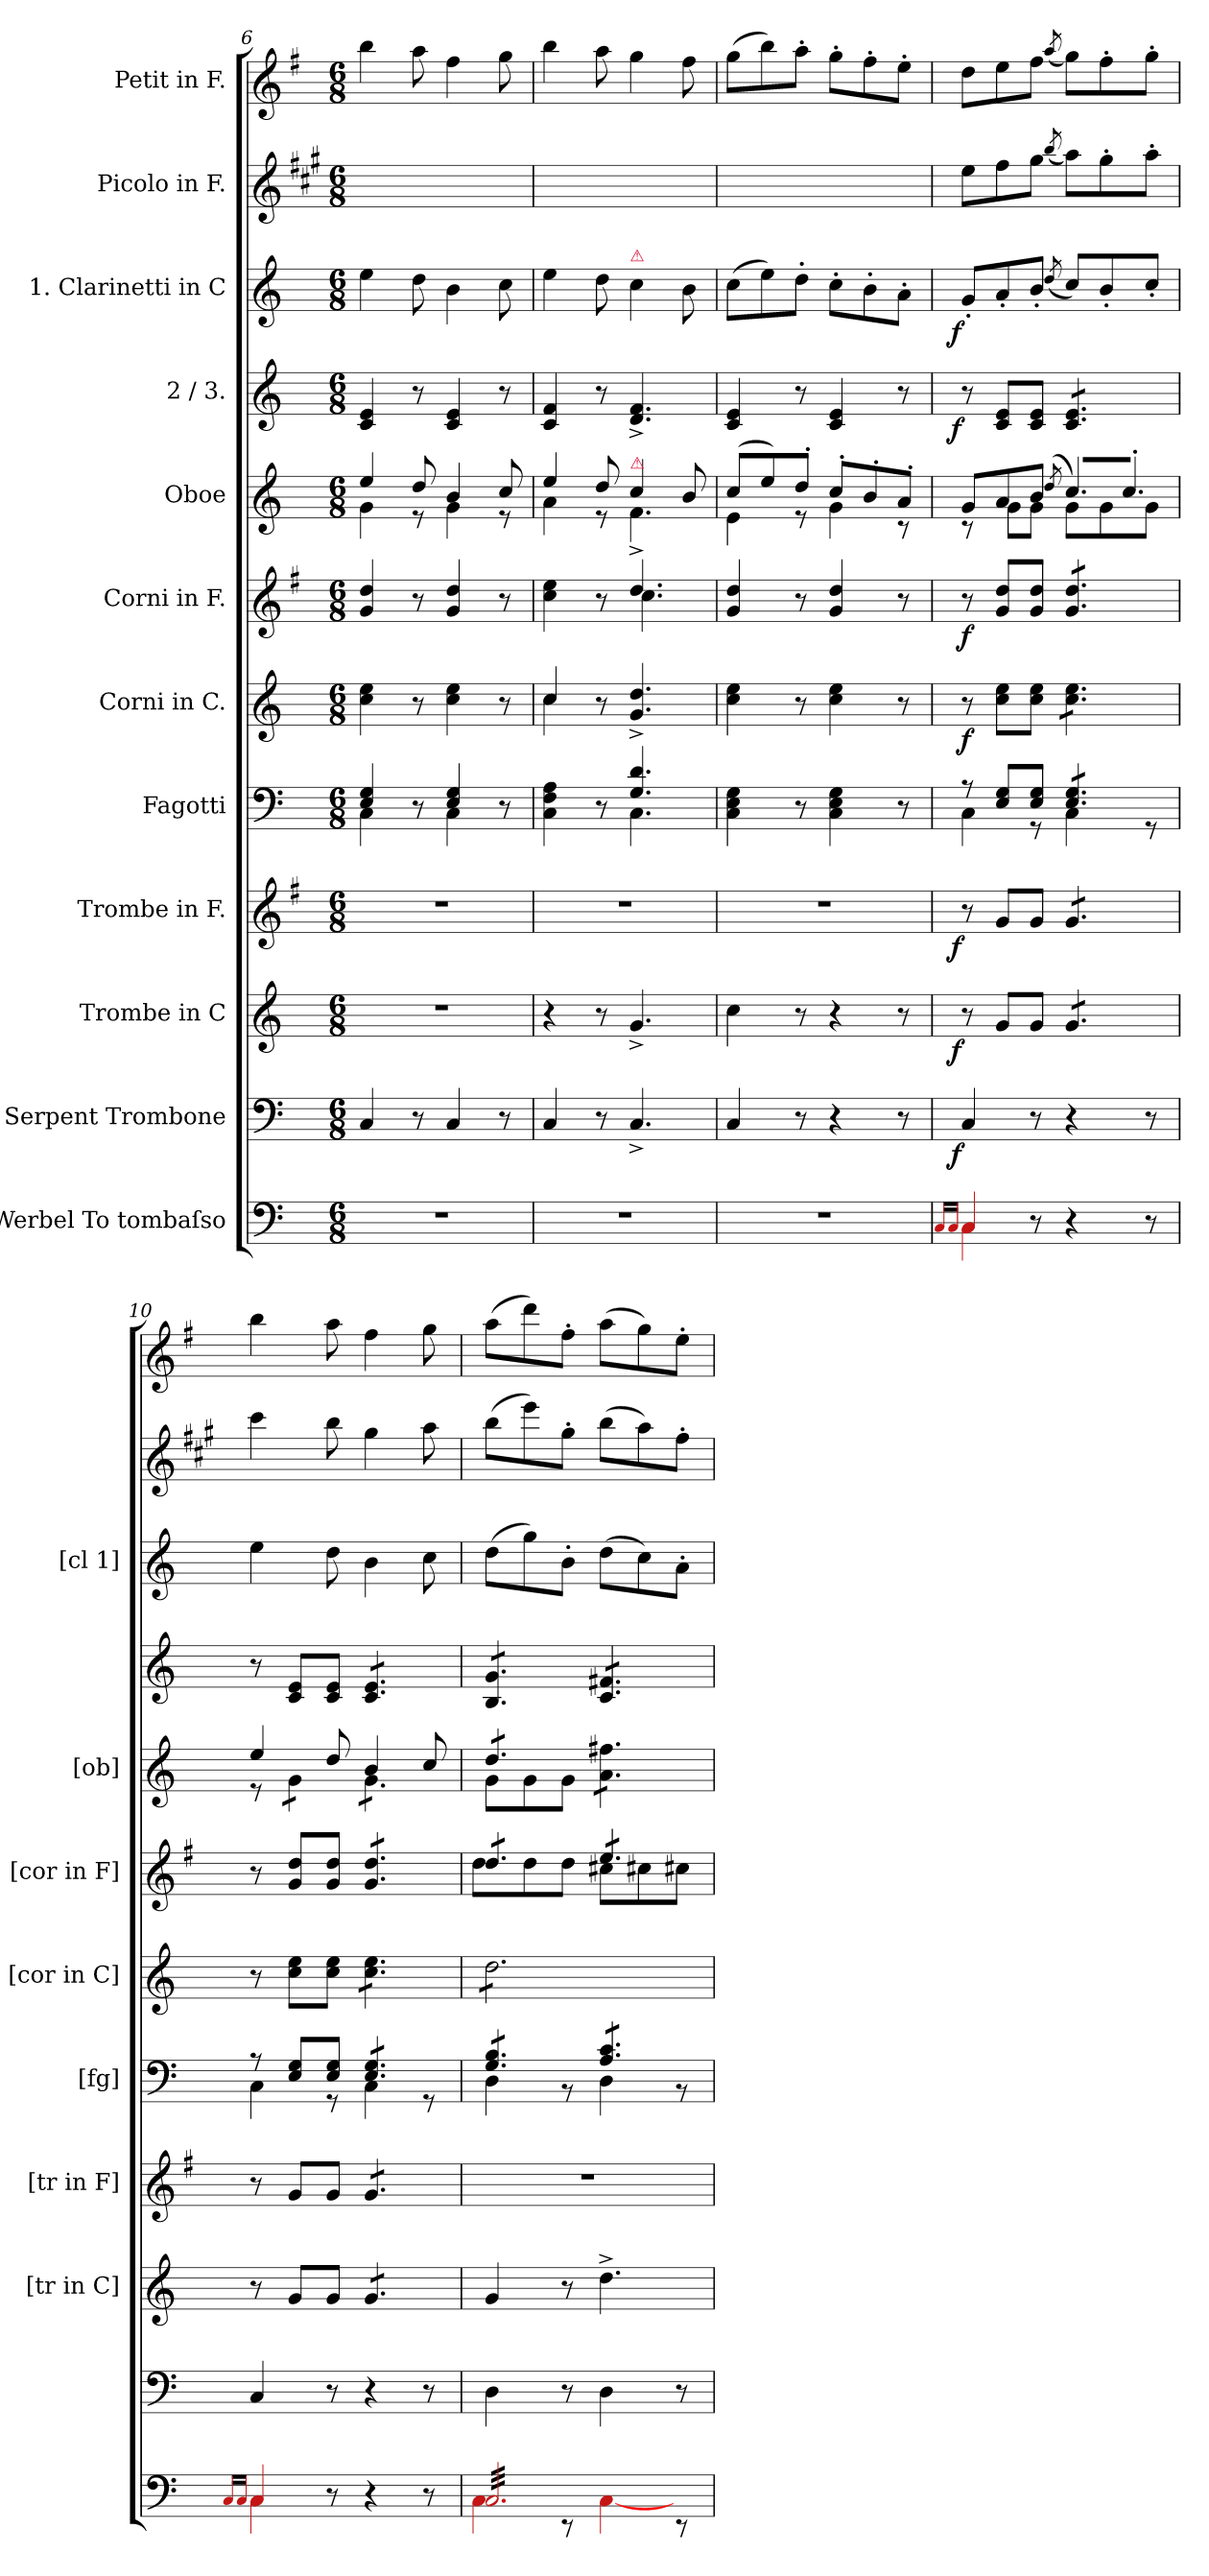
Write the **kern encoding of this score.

**kern	**kern	**dynam	**kern	**dynam	**kern	**dynam	**kern	**kern	**dynam	**kern	**dynam	**kern	**kern	**dynam	**kern	**dynam	**kern	**kern
*part12	*part11	*part11	*part10	*part10	*part9	*part9	*part8	*part7	*part7	*part6	*part6	*part5	*part4	*part4	*part3	*part3	*part2	*part1
*staff12	*staff11	*staff11	*staff10	*staff10	*staff9	*staff9	*staff8	*staff7	*staff7	*staff6	*staff6	*staff5	*staff4	*staff4	*staff3	*staff3	*staff2	*staff1
*I"Werbel To tombaſso	*I"Serpent Trombone	*	*I"Trombe in C	*	*I"Trombe in F.	*	*I"Fagotti	*I"Corni in C.	*	*I"Corni in F.	*	*I"Oboe	*I"2 / 3.	*	*I"1. Clarinetti in C	*	*I"Picolo in F.	*I"Petit in F.
*	*	*	*I'[tr in C]	*	*I'[tr in F]	*	*I'[fg]	*I'[cor in C]	*	*I'[cor in F]	*	*I'[ob]	*	*	*I'[cl 1]	*	*	*
*clefF4	*clefF4	*	*clefG2	*	*clefG2	*	*clefF4	*clefG2	*	*clefG2	*	*clefG2	*clefG2	*	*clefG2	*	*clefG2	*clefG2
*	*	*	*	*	*ITrd-3c-5	*	*	*	*	*ITrd4c7	*	*	*	*	*	*	*ITrd-2c-3	*ITrd-3c-5
*k[]	*k[]	*	*k[]	*	*k[]	*	*k[]	*k[]	*	*k[]	*	*k[]	*k[]	*	*k[]	*	*k[]	*k[]
*M6/8	*M6/8	*	*M6/8	*	*M6/8	*	*M6/8	*M6/8	*	*M6/8	*	*M6/8	*M6/8	*	*M6/8	*	*M6/8	*M6/8
=6	=6	=6	=6	=6	=6	=6	=6	=6	=6	=6	=6	=6	=6	=6	=6	=6	=6	=6
*	*	*	*	*	*	*	*^	*	*	*	*	*^	*	*	*	*	*	*
2.r	4C/	.	2.r	.	2.r	.	4E/ 4G/	4C\	4cc\ 4ee\	.	4c/ 4g/	.	4ee/	4g\	4c/ 4e/	.	4ee\	.	2.ryy	4eee\
.	8r	.	.	.	.	.	8r	8ryy	8r	.	8r	.	8dd/	8r	8r	.	8dd\	.	.	8ddd\
.	4C/	.	.	.	.	.	4E/ 4G/	4C\	4cc\ 4ee\	.	4c/ 4g/	.	4b/	4g\	4c/ 4e/	.	4b\	.	.	4bb\
.	8r	.	.	.	.	.	8r	8ryy	8r	.	8r	.	8cc/	8r	8r	.	8cc\	.	.	8ccc\
=7	=7	=7	=7	=7	=7	=7	=7	=7	=7	=7	=7	=7	=7	=7	=7	=7	=7	=7	=7	=7
*	*	*	*	*	*	*	*	*	*^	*	*^	*	*	*	*	*	*	*	*	*
2.r	4C/	.	4r	.	2.r	.	4C\ 4F\ 4A\	4.ryy	4cc/	4cc\	.	4f\ 4a\	4.ryy	.	4ee/	4a\	4c/ 4f/	.	4ee\	.	2.ryy	4eee\
.	8r	.	8r	.	.	.	8r	.	8r	8ryy	.	8r	.	.	8dd/	8r	8r	.	8dd\	.	.	8ddd\
!	!	!	!	!	!	!	!	!	!	!	!	!	!	!	!	!	!	!	!LO:TX:a:color=crimson:t=⚠	!	!	!
!	!	!	!	!	!	!	!	!	!	!	!	!	!	!	!LO:TX:a:color=crimson:t=⚠	!	!	!	!	!	!	!
.	4.C^/	.	4.g^/	.	.	.	4.G/ 4.d/	4.C\	4.g^/ 4.dd^/	4.ryy	.	4.g^/	4.f\	.	4cc/	4.f\	4.d^>/ 4.f^>/	.	4cc\	.	.	4ccc\
.	.	.	.	.	.	.	.	.	.	.	.	.	.	.	8b/	.	.	.	8b\	.	.	8bb\
*	*	*	*	*	*	*	*v	*v	*	*	*	*v	*v	*	*	*	*	*	*	*	*	*
*	*	*	*	*	*	*	*	*v	*v	*	*	*	*	*	*	*	*	*	*	*
=8	=8	=8	=8	=8	=8	=8	=8	=8	=8	=8	=8	=8	=8	=8	=8	=8	=8	=8	=8
2.r	4C/	.	4cc\	.	2.r	.	4C\ 4E\ 4G\	4cc\ 4ee\	.	4c/ 4g/	.	(8cc/L	4e\	4c/ 4e/	.	(8cc\L	.	2.ryy	(8ccc\L
.	.	.	.	.	.	.	.	.	.	.	.	8ee/)	.	.	.	8ee\)	.	.	8eee\)
.	8r	.	8r	.	.	.	8r	8r	.	8r	.	8dd'/J	8r	8r	.	8dd'\J	.	.	8ddd'\J
.	4r	.	4r	.	.	.	4C\ 4E\ 4G\	4cc\ 4ee\	.	4c/ 4g/	.	8cc'</L	4g\	4c/ 4e/	.	8cc'\L	.	.	8ccc'\L
.	.	.	.	.	.	.	.	.	.	.	.	8b'</	.	.	.	8b'\	.	.	8bb'\
.	8r	.	8r	.	.	.	8r	8r	.	8r	.	8a'</J	8rc	8r	.	8a'\J	.	.	8aa'\J
=9	=9	=9	=9	=9	=9	=9	=9	=9	=9	=9	=9	=9	=9	=9	=9	=9	=9	=9	=9
16qqRa/LL	.	.	.	.	.	.	.	.	.	.	.	.	.	.	.	.	.	.	.
16qqRa/JJ	.	.	.	.	.	.	.	.	.	.	.	.	.	.	.	.	.	.	.
*^	*	*	*	*	*	*	*^	*	*	*	*	*	*	*	*	*	*	*	*
!	!	!	!LO:DY:rj	!	!LO:DY:rj	!	!LO:DY:rj	!	!	!	!	!	!	!	!	!	!LO:DY:rj	!	!LO:DY:rj	!	!
4Ra/	4Ra\	4C/	f	8r	f	8r	f	8r	4C\	8r	f	8r	f	8g/L	8r	8r	f	8g'/L	f	8gg\L	8gg\L
.	.	.	.	8g/L	.	8cc/L	.	8E/ 8G/L	.	8cc\ 8ee\L	.	8c/ 8g/L	.	8a/	8g\L	8c/ 8e/L	.	8a'/	.	8aa\	8aa\
8r	8ryy	8r	.	8g/J	.	8cc/J	.	8E/ 8G/J	8r	8cc\ 8ee\J	.	8c/ 8g/J	.	8b/J	8g\J	8c/ 8e/J	.	8b'/J	.	8bb\J	8bb\J
.	.	.	.	.	.	.	.	.	.	.	.	.	.	(8qdd/	.	.	.	(8qdd/	.	(8qddd/	(8qddd/
!	!	!	!	!	!	!LO:TX:a:color=crimson:t=⚠	!	!	!	!	!	!	!	!	!	!	!	!	!	!	!
*	*	*	*	*tremolo	*	*	*	*	*	*	*	*	*	*	*	*	*	*	*	*	*
*	*	*	*	*	*	*tremolo	*	*	*	*	*	*	*	*	*	*	*	*	*	*	*
*	*	*	*	*	*	*	*	*tremolo	*	*	*	*	*	*	*	*	*	*	*	*	*
*	*	*	*	*	*	*	*	*	*	*tremolo	*	*	*	*	*	*	*	*	*	*	*
*	*	*	*	*	*	*	*	*	*	*	*	*tremolo	*	*	*	*	*	*	*	*	*
*	*	*	*	*	*	*	*	*	*	*	*	*	*	*tremolo	*	*	*	*	*	*	*
*	*	*	*	*	*	*	*	*	*	*	*	*	*	*	*	*tremolo	*	*	*	*	*
4r	4ryy	4r	.	8g/L	.	8cc/L	.	8E/ 8G/L	4C\	8cc\ 8ee\L	.	8c/ 8g/L	.	8cc/L)	8g\L	8c/ 8e/L	.	8cc/L)	.	8ccc\L)	8ccc\L)
.	.	.	.	8g/	.	8cc/	.	8E/ 8G/	.	8cc\ 8ee\	.	8c/ 8g/	.	8b/	8g\	8c/ 8e/	.	8b'/	.	8bb'\	8bb'\
8r	8ryy	8r	.	8g/J	.	8cc/J	.	8E/ 8G/J	8r	8cc\ 8ee\J	.	8c/ 8g/J	.	8cc'</J	8g\J	8c/ 8e/J	.	8cc'/J	.	8ccc'\J	8ccc'\J
*	*	*	*	*	*	*	*	*	*	*	*	*	*	*	*	*Xtremolo	*	*	*	*	*
*	*	*	*	*	*	*	*	*	*	*	*	*	*	*Xtremolo	*	*	*	*	*	*	*
*	*	*	*	*	*	*	*	*	*	*	*	*Xtremolo	*	*	*	*	*	*	*	*	*
*	*	*	*	*	*	*	*	*	*	*Xtremolo	*	*	*	*	*	*	*	*	*	*	*
*	*	*	*	*	*	*	*	*Xtremolo	*	*	*	*	*	*	*	*	*	*	*	*	*
*	*	*	*	*	*	*Xtremolo	*	*	*	*	*	*	*	*	*	*	*	*	*	*	*
*	*	*	*	*Xtremolo	*	*	*	*	*	*	*	*	*	*	*	*	*	*	*	*	*
=10	=10	=10	=10	=10	=10	=10	=10	=10	=10	=10	=10	=10	=10	=10	=10	=10	=10	=10	=10	=10	=10
16qqRa/LL	.	.	.	.	.	.	.	.	.	.	.	.	.	.	.	.	.	.	.	.	.
16qqRa/JJ	.	.	.	.	.	.	.	.	.	.	.	.	.	.	.	.	.	.	.	.	.
4Ra/	4Ra\	4C/	.	8r	.	8r	.	8rA	4C\	8r	.	8r	.	4ee/	8re	8r	.	4ee\	.	4eee\	4eee\
.	.	.	.	8g/L	.	8cc/L	.	8E/ 8G/L	.	8cc\ 8ee\L	.	8c/ 8g/L	.	.	8g\L	8c/ 8e/L	.	.	.	.	.
8r	8ryy	8r	.	8g/J	.	8cc/J	.	8E/ 8G/J	8r	8cc\ 8ee\J	.	8c/ 8g/J	.	8dd/	8g\J	8c/ 8e/J	.	8dd\	.	8ddd\	8ddd\
*	*	*	*	*tremolo	*	*	*	*	*	*	*	*	*	*	*	*	*	*	*	*	*
*	*	*	*	*	*	*tremolo	*	*	*	*	*	*	*	*	*	*	*	*	*	*	*
*	*	*	*	*	*	*	*	*tremolo	*	*	*	*	*	*	*	*	*	*	*	*	*
*	*	*	*	*	*	*	*	*	*	*tremolo	*	*	*	*	*	*	*	*	*	*	*
*	*	*	*	*	*	*	*	*	*	*	*	*tremolo	*	*	*	*	*	*	*	*	*
*	*	*	*	*	*	*	*	*	*	*	*	*	*	*tremolo	*	*	*	*	*	*	*
*	*	*	*	*	*	*	*	*	*	*	*	*	*	*	*	*tremolo	*	*	*	*	*
4r	4ryy	4r	.	8g/L	.	8cc/L	.	8E/ 8G/L	4C\	8cc\ 8ee\L	.	8c/ 8g/L	.	4b/	8g\L	8c/ 8e/L	.	4b\	.	4bb\	4bb\
.	.	.	.	8g/	.	8cc/	.	8E/ 8G/	.	8cc\ 8ee\	.	8c/ 8g/	.	.	8g\	8c/ 8e/	.	.	.	.	.
8r	8ryy	8r	.	8g/J	.	8cc/J	.	8E/ 8G/J	8r	8cc\ 8ee\J	.	8c/ 8g/J	.	8cc/	8g\J	8c/ 8e/J	.	8cc\	.	8ccc\	8ccc\
*	*	*	*	*	*	*Xtremolo	*	*	*	*	*	*	*	*	*	*	*	*	*	*	*
*	*	*	*	*Xtremolo	*	*	*	*	*	*	*	*	*	*	*	*	*	*	*	*	*
=11	=11	=11	=11	=11	=11	=11	=11	=11	=11	=11	=11	=11	=11	=11	=11	=11	=11	=11	=11	=11	=11
*	*	*	*	*	*	*	*	*	*	*	*	*^	*	*	*	*	*	*	*	*	*
*tremolo	*	*	*	*	*	*	*	*	*	*	*	*	*	*	*	*	*	*	*	*	*	*
32Ra/LLL	4Ra\	4D\	.	4g/	.	2.r	.	8G/ 8B/L	4D\	8dd\L	.	8g/L	8g\L	.	8dd/L	8g\L	8B/ 8g/L	.	(8dd\L	.	(8ddd\L	(8ddd\L
32Ra/	.	.	.	.	.	.	.	.	.	.	.	.	.	.	.	.	.	.	.	.	.	.
32Ra/	.	.	.	.	.	.	.	.	.	.	.	.	.	.	.	.	.	.	.	.	.	.
32Ra/	.	.	.	.	.	.	.	.	.	.	.	.	.	.	.	.	.	.	.	.	.	.
32Ra/	.	.	.	.	.	.	.	8G/ 8B/	.	8dd\	.	8g/	8g\	.	8dd/	8g\	8B/ 8g/	.	8gg\)	.	8ggg\)	8ggg\)
32Ra/	.	.	.	.	.	.	.	.	.	.	.	.	.	.	.	.	.	.	.	.	.	.
32Ra/	.	.	.	.	.	.	.	.	.	.	.	.	.	.	.	.	.	.	.	.	.	.
32Ra/	.	.	.	.	.	.	.	.	.	.	.	.	.	.	.	.	.	.	.	.	.	.
32Ra/	8rEE	8r	.	8r	.	.	.	8G/ 8B/J	8r	8dd\	.	8g/J	8g\J	.	8dd/J	8g\J	8B/ 8g/J	.	8b'\J	.	8bb'\J	8bb'\J
32Ra/	.	.	.	.	.	.	.	.	.	.	.	.	.	.	.	.	.	.	.	.	.	.
32Ra/	.	.	.	.	.	.	.	.	.	.	.	.	.	.	.	.	.	.	.	.	.	.
32Ra/	.	.	.	.	.	.	.	.	.	.	.	.	.	.	.	.	.	.	.	.	.	.
32Ra/	[4Ra\	4D\	.	4.dd^<\	.	.	.	8A/ 8c/L	4D\	8dd\	.	8a/L	8f#X\L	.	8a\ 8ff#X\L	4.ryy	8c/ 8f#X/L	.	(8dd\L	.	(8ddd\L	(8ddd\L
32Ra/	.	.	.	.	.	.	.	.	.	.	.	.	.	.	.	.	.	.	.	.	.	.
32Ra/	.	.	.	.	.	.	.	.	.	.	.	.	.	.	.	.	.	.	.	.	.	.
32Ra/	.	.	.	.	.	.	.	.	.	.	.	.	.	.	.	.	.	.	.	.	.	.
32Ra/	.	.	.	.	.	.	.	8A/ 8c/	.	8dd\	.	8a/	8f#X\	.	8a\ 8ff#X\	.	8c/ 8f#X/	.	8cc\)	.	8ccc\)	8ccc\)
32Ra/	.	.	.	.	.	.	.	.	.	.	.	.	.	.	.	.	.	.	.	.	.	.
32Ra/	.	.	.	.	.	.	.	.	.	.	.	.	.	.	.	.	.	.	.	.	.	.
32Ra/	.	.	.	.	.	.	.	.	.	.	.	.	.	.	.	.	.	.	.	.	.	.
32Ra/	8rEE	8r	.	.	.	.	.	8A/ 8c/J	8r	8dd\J	.	8a/J	8f#X\J	.	8a\ 8ff#X\J	.	8c/ 8f#X/J	.	8a'\J	.	8aa'\J	8aa'\J
*	*	*	*	*	*	*	*	*	*	*	*	*	*	*	*	*	*Xtremolo	*	*	*	*	*
*	*	*	*	*	*	*	*	*	*	*	*	*	*	*	*Xtremolo	*	*	*	*	*	*	*
*	*	*	*	*	*	*	*	*	*	*	*	*Xtremolo	*	*	*	*	*	*	*	*	*	*
*	*	*	*	*	*	*	*	*	*	*Xtremolo	*	*	*	*	*	*	*	*	*	*	*	*
*	*	*	*	*	*	*	*	*Xtremolo	*	*	*	*	*	*	*	*	*	*	*	*	*	*
32Ra/	.	.	.	.	.	.	.	.	.	.	.	.	.	.	.	.	.	.	.	.	.	.
32Ra/	.	.	.	.	.	.	.	.	.	.	.	.	.	.	.	.	.	.	.	.	.	.
32Ra/JJJ	.	.	.	.	.	.	.	.	.	.	.	.	.	.	.	.	.	.	.	.	.	.
*Xtremolo	*	*	*	*	*	*	*	*	*	*	*	*	*	*	*	*	*	*	*	*	*	*
*	*	*	*	*	*	*	*	*	*	*	*	*v	*v	*	*	*	*	*	*	*	*	*
*v	*v	*	*	*	*	*	*	*v	*v	*	*	*	*	*v	*v	*	*	*	*	*	*
=	=	=	=	=	=	=	=	=	=	=	=	=	=	=	=	=	=	=
*-	*-	*-	*-	*-	*-	*-	*-	*-	*-	*-	*-	*-	*-	*-	*-	*-	*-	*-
